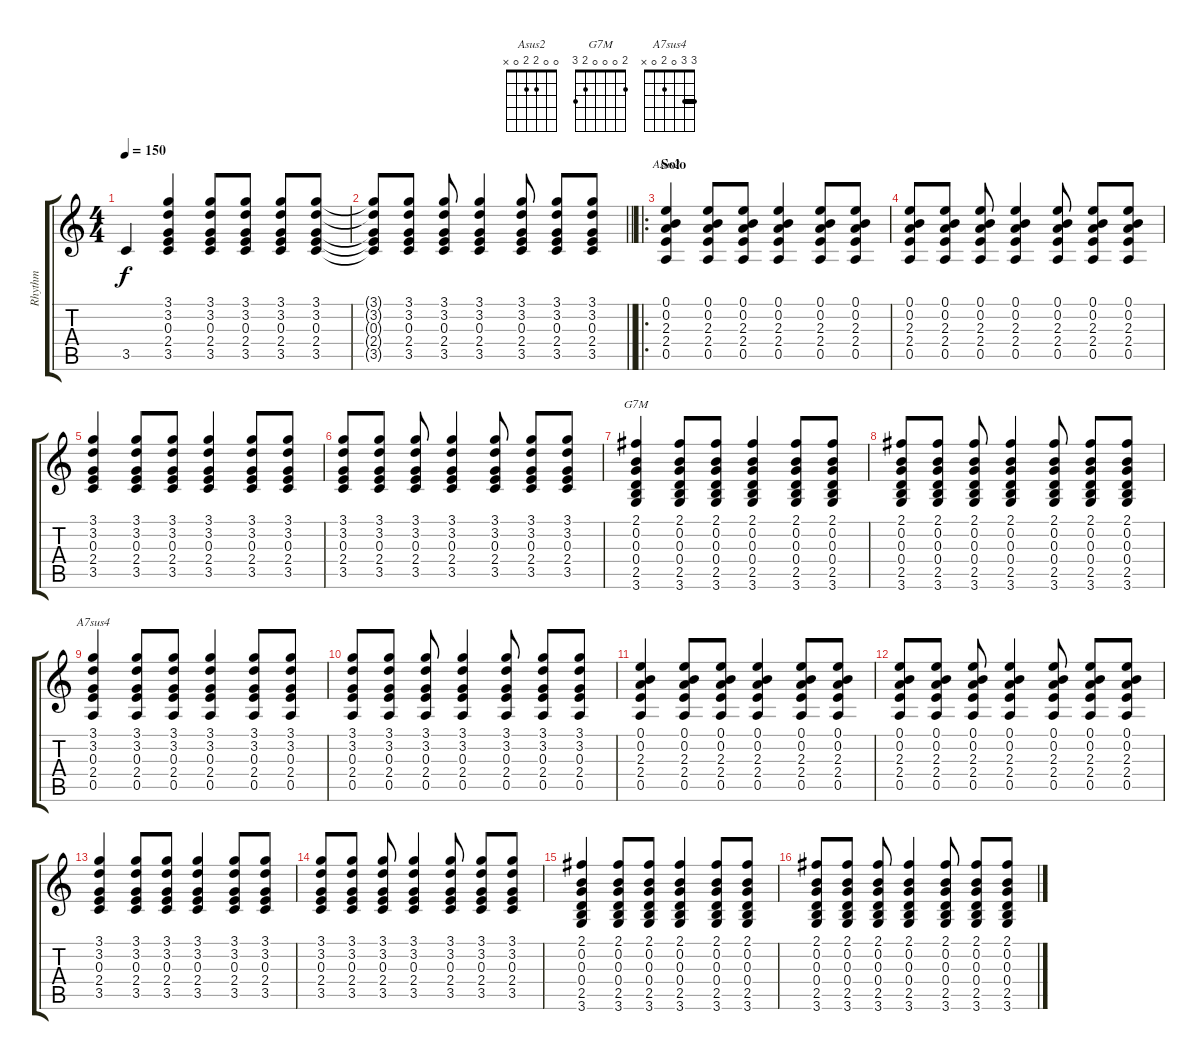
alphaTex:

\track ("Rhythm" "Rhythm") {solo instrument acousticguitarsteel}
\staff {score tabs}
\tuning (E4 B3 G3 D3 A2 E2) {hide}
\chord ("Asus2" 0 0 2 2 0 x)
\chord ("G7M" 2 0 0 0 2 3)
\chord ("A7sus4" 3 3 0 2 0 x) {barre 3}
\ts (4 4)
\tempo 150
\clef g2
\ks c
3.5.4{dy f} (3.1 3.2 0.3 2.4 3.5).4 (3.1 3.2 0.3 2.4 3.5).8 (3.1 3.2 0.3 2.4 3.5).8 (3.1 3.2 0.3 2.4 3.5).8 (3.1 3.2 0.3 2.4 3.5).8 |
\barLineRight lightlight
(3.1{t} 3.2{t} 0.3{t} 2.4{t} 3.5{t}).8 (3.1 3.2 0.3 2.4 3.5).8 (3.1 3.2 0.3 2.4 3.5).8 (3.1 3.2 0.3 2.4 3.5).4 (3.1 3.2 0.3 2.4 3.5).8 (3.1 3.2 0.3 2.4 3.5).8 (3.1 3.2 0.3 2.4 3.5).8 |
\ro
\section ("" "Solo")
(0.1 0.2 2.3 2.4 0.5).4{ch "Asus2" volume 8} (0.1 0.2 2.3 2.4 0.5).8 (0.1 0.2 2.3 2.4 0.5).8 (0.1 0.2 2.3 2.4 0.5).4 (0.1 0.2 2.3 2.4 0.5).8 (0.1 0.2 2.3 2.4 0.5).8 |
(0.1 0.2 2.3 2.4 0.5).8 (0.1 0.2 2.3 2.4 0.5).8 (0.1 0.2 2.3 2.4 0.5).8 (0.1 0.2 2.3 2.4 0.5).4 (0.1 0.2 2.3 2.4 0.5).8 (0.1 0.2 2.3 2.4 0.5).8 (0.1 0.2 2.3 2.4 0.5).8 |
(3.1 3.2 0.3 2.4 3.5).4 (3.1 3.2 0.3 2.4 3.5).8 (3.1 3.2 0.3 2.4 3.5).8 (3.1 3.2 0.3 2.4 3.5).4 (3.1 3.2 0.3 2.4 3.5).8 (3.1 3.2 0.3 2.4 3.5).8 |
(3.1 3.2 0.3 2.4 3.5).8 (3.1 3.2 0.3 2.4 3.5).8 (3.1 3.2 0.3 2.4 3.5).8 (3.1 3.2 0.3 2.4 3.5).4 (3.1 3.2 0.3 2.4 3.5).8 (3.1 3.2 0.3 2.4 3.5).8 (3.1 3.2 0.3 2.4 3.5).8 |
(2.1 0.2 0.3 0.4 2.5 3.6).4{ch "G7M"} (2.1 0.2 0.3 0.4 2.5 3.6).8 (2.1 0.2 0.3 0.4 2.5 3.6).8 (2.1 0.2 0.3 0.4 2.5 3.6).4 (2.1 0.2 0.3 0.4 2.5 3.6).8 (2.1 0.2 0.3 0.4 2.5 3.6).8 |
(2.1 0.2 0.3 0.4 2.5 3.6).8 (2.1 0.2 0.3 0.4 2.5 3.6).8 (2.1 0.2 0.3 0.4 2.5 3.6).8 (2.1 0.2 0.3 0.4 2.5 3.6).4 (2.1 0.2 0.3 0.4 2.5 3.6).8 (2.1 0.2 0.3 0.4 2.5 3.6).8 (2.1 0.2 0.3 0.4 2.5 3.6).8 |
(3.1 3.2 0.3 2.4 0.5).4{ch "A7sus4"} (3.1 3.2 0.3 2.4 0.5).8 (3.1 3.2 0.3 2.4 0.5).8 (3.1 3.2 0.3 2.4 0.5).4 (3.1 3.2 0.3 2.4 0.5).8 (3.1 3.2 0.3 2.4 0.5).8 |
(3.1 3.2 0.3 2.4 0.5).8 (3.1 3.2 0.3 2.4 0.5).8 (3.1 3.2 0.3 2.4 0.5).8 (3.1 3.2 0.3 2.4 0.5).4 (3.1 3.2 0.3 2.4 0.5).8 (3.1 3.2 0.3 2.4 0.5).8 (3.1 3.2 0.3 2.4 0.5).8 |
(0.1 0.2 2.3 2.4 0.5).4 (0.1 0.2 2.3 2.4 0.5).8 (0.1 0.2 2.3 2.4 0.5).8 (0.1 0.2 2.3 2.4 0.5).4 (0.1 0.2 2.3 2.4 0.5).8 (0.1 0.2 2.3 2.4 0.5).8 |
(0.1 0.2 2.3 2.4 0.5).8 (0.1 0.2 2.3 2.4 0.5).8 (0.1 0.2 2.3 2.4 0.5).8 (0.1 0.2 2.3 2.4 0.5).4 (0.1 0.2 2.3 2.4 0.5).8 (0.1 0.2 2.3 2.4 0.5).8 (0.1 0.2 2.3 2.4 0.5).8 |
(3.1 3.2 0.3 2.4 3.5).4 (3.1 3.2 0.3 2.4 3.5).8 (3.1 3.2 0.3 2.4 3.5).8 (3.1 3.2 0.3 2.4 3.5).4 (3.1 3.2 0.3 2.4 3.5).8 (3.1 3.2 0.3 2.4 3.5).8 |
(3.1 3.2 0.3 2.4 3.5).8 (3.1 3.2 0.3 2.4 3.5).8 (3.1 3.2 0.3 2.4 3.5).8 (3.1 3.2 0.3 2.4 3.5).4 (3.1 3.2 0.3 2.4 3.5).8 (3.1 3.2 0.3 2.4 3.5).8 (3.1 3.2 0.3 2.4 3.5).8 |
(2.1 0.2 0.3 0.4 2.5 3.6).4 (2.1 0.2 0.3 0.4 2.5 3.6).8 (2.1 0.2 0.3 0.4 2.5 3.6).8 (2.1 0.2 0.3 0.4 2.5 3.6).4 (2.1 0.2 0.3 0.4 2.5 3.6).8 (2.1 0.2 0.3 0.4 2.5 3.6).8 |
(2.1 0.2 0.3 0.4 2.5 3.6).8 (2.1 0.2 0.3 0.4 2.5 3.6).8 (2.1 0.2 0.3 0.4 2.5 3.6).8 (2.1 0.2 0.3 0.4 2.5 3.6).4 (2.1 0.2 0.3 0.4 2.5 3.6).8 (2.1 0.2 0.3 0.4 2.5 3.6).8 (2.1 0.2 0.3 0.4 2.5 3.6).8
